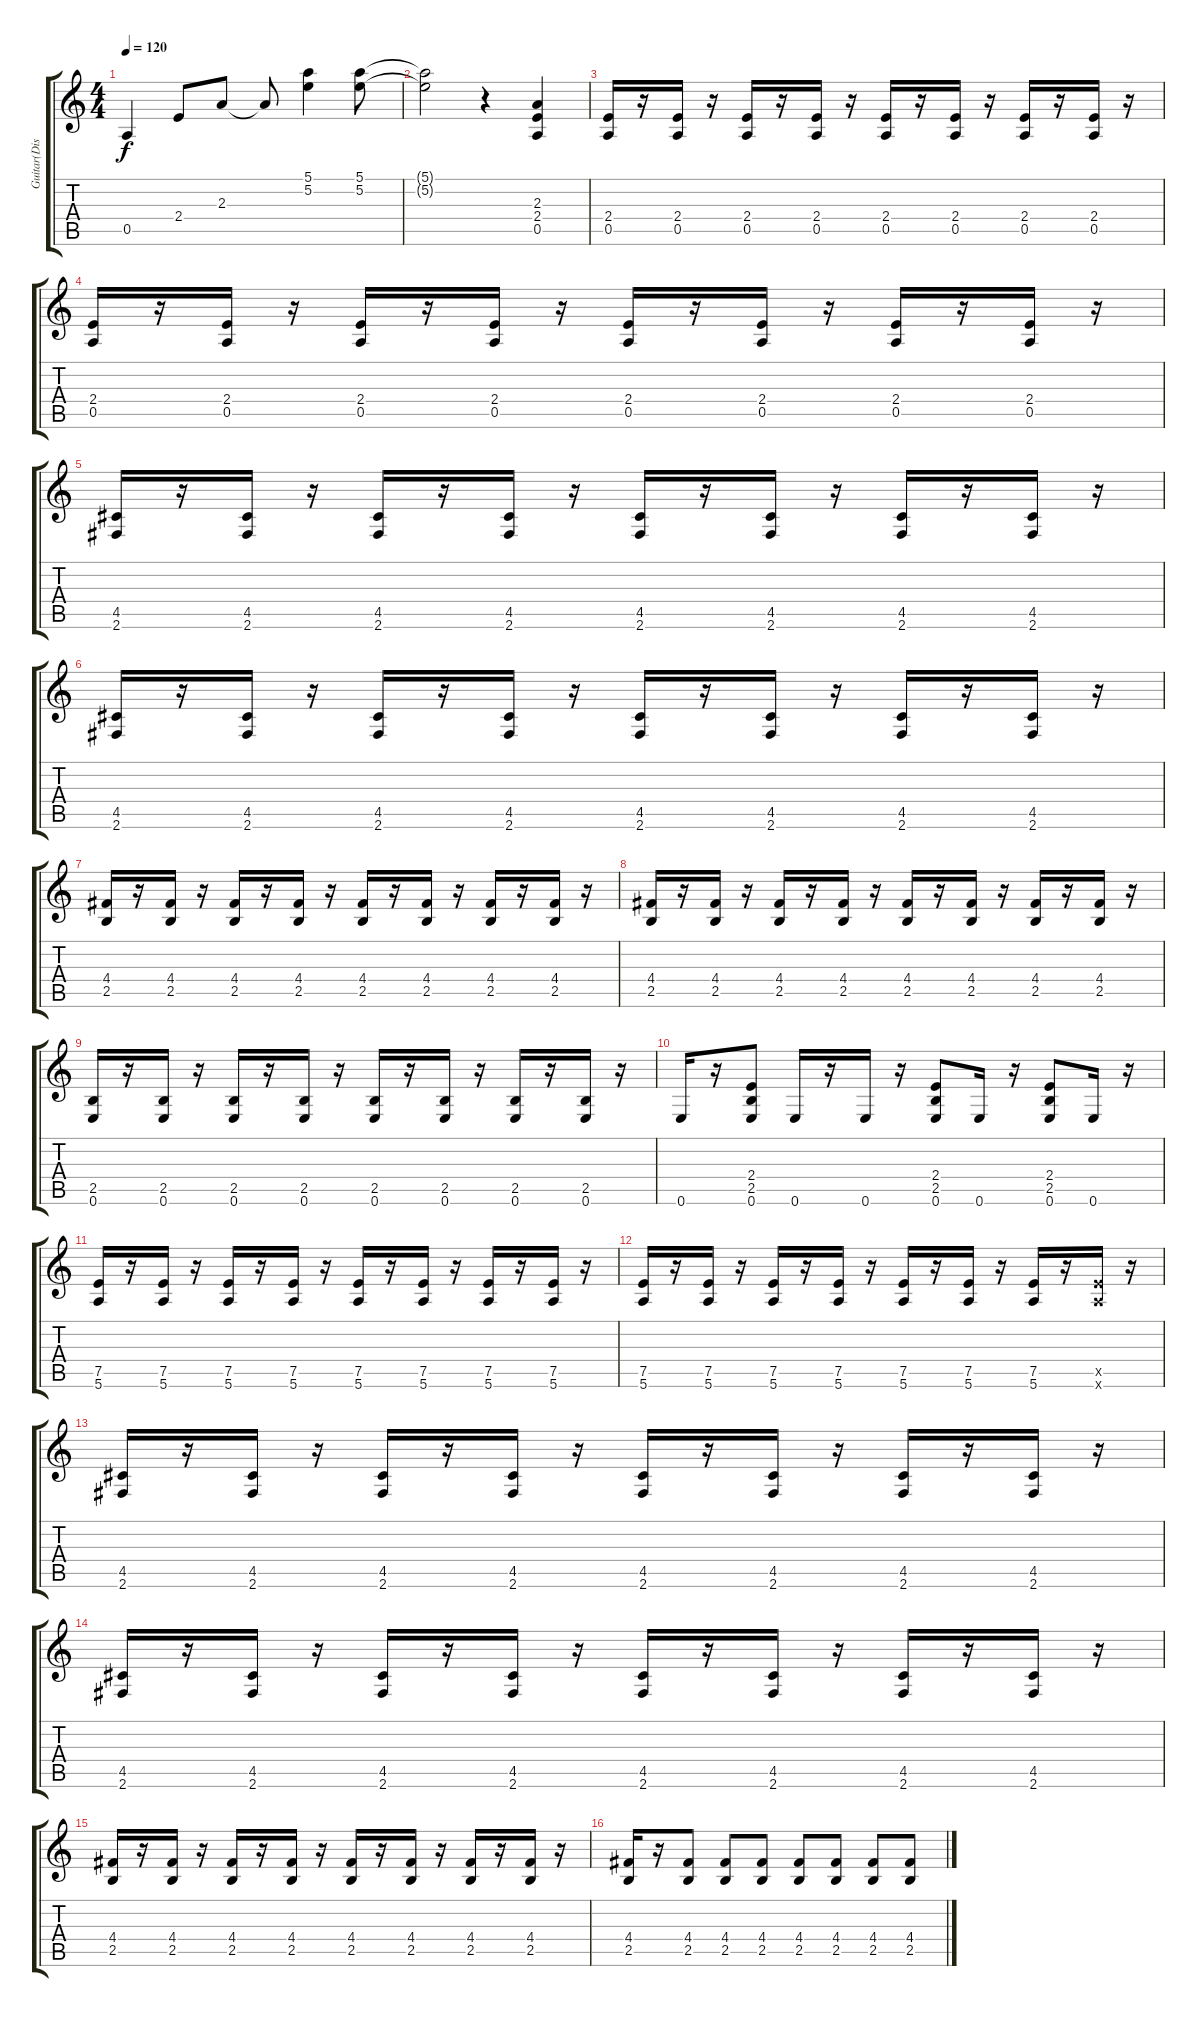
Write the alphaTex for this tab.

\track ("Guitar(Dist.)" "Guitar(Dis") {instrument distortionguitar}
\staff {score tabs}
\tuning (E4 B3 G3 D3 A2 E2) {hide}
\ts (4 4)
\tempo 120
\clef g2
\ks c
0.5.4{dy f} 2.4.8 2.3.8 2.3{t}.8 (5.1 5.2).4 (5.1 5.2).8 |
(5.1{t} 5.2{t}).2 r.4 (2.3 2.4 0.5).4 |
(2.4 0.5).16 r.16 (2.4 0.5).16 r.16 (2.4 0.5).16 r.16 (2.4 0.5).16 r.16 (2.4 0.5).16 r.16 (2.4 0.5).16 r.16 (2.4 0.5).16 r.16 (2.4 0.5).16 r.16 |
(2.4 0.5).16 r.16 (2.4 0.5).16 r.16 (2.4 0.5).16 r.16 (2.4 0.5).16 r.16 (2.4 0.5).16 r.16 (2.4 0.5).16 r.16 (2.4 0.5).16 r.16 (2.4 0.5).16 r.16 |
(4.5 2.6).16 r.16 (4.5 2.6).16 r.16 (4.5 2.6).16 r.16 (4.5 2.6).16 r.16 (4.5 2.6).16 r.16 (4.5 2.6).16 r.16 (4.5 2.6).16 r.16 (4.5 2.6).16 r.16 |
(4.5 2.6).16 r.16 (4.5 2.6).16 r.16 (4.5 2.6).16 r.16 (4.5 2.6).16 r.16 (4.5 2.6).16 r.16 (4.5 2.6).16 r.16 (4.5 2.6).16 r.16 (4.5 2.6).16 r.16 |
(4.4 2.5).16 r.16 (4.4 2.5).16 r.16 (4.4 2.5).16 r.16 (4.4 2.5).16 r.16 (4.4 2.5).16 r.16 (4.4 2.5).16 r.16 (4.4 2.5).16 r.16 (4.4 2.5).16 r.16 |
(4.4 2.5).16 r.16 (4.4 2.5).16 r.16 (4.4 2.5).16 r.16 (4.4 2.5).16 r.16 (4.4 2.5).16 r.16 (4.4 2.5).16 r.16 (4.4 2.5).16 r.16 (4.4 2.5).16 r.16 |
(2.5 0.6).16 r.16 (2.5 0.6).16 r.16 (2.5 0.6).16 r.16 (2.5 0.6).16 r.16 (2.5 0.6).16 r.16 (2.5 0.6).16 r.16 (2.5 0.6).16 r.16 (2.5 0.6).16 r.16 |
0.6.16 r.16 (2.4 2.5 0.6).8 0.6.16 r.16 0.6.16 r.16 (2.4 2.5 0.6).8 0.6.16 r.16 (2.4 2.5 0.6).8 0.6.16 r.16 |
(7.5 5.6).16 r.16 (7.5 5.6).16 r.16 (7.5 5.6).16 r.16 (7.5 5.6).16 r.16 (7.5 5.6).16 r.16 (7.5 5.6).16 r.16 (7.5 5.6).16 r.16 (7.5 5.6).16 r.16 |
(7.5 5.6).16 r.16 (7.5 5.6).16 r.16 (7.5 5.6).16 r.16 (7.5 5.6).16 r.16 (7.5 5.6).16 r.16 (7.5 5.6).16 r.16 (7.5 5.6).16 r.16 (7.5{x} 5.6{x}).16 r.16 |
(4.5 2.6).16 r.16 (4.5 2.6).16 r.16 (4.5 2.6).16 r.16 (4.5 2.6).16 r.16 (4.5 2.6).16 r.16 (4.5 2.6).16 r.16 (4.5 2.6).16 r.16 (4.5 2.6).16 r.16 |
(4.5 2.6).16 r.16 (4.5 2.6).16 r.16 (4.5 2.6).16 r.16 (4.5 2.6).16 r.16 (4.5 2.6).16 r.16 (4.5 2.6).16 r.16 (4.5 2.6).16 r.16 (4.5 2.6).16 r.16 |
(4.4 2.5).16 r.16 (4.4 2.5).16 r.16 (4.4 2.5).16 r.16 (4.4 2.5).16 r.16 (4.4 2.5).16 r.16 (4.4 2.5).16 r.16 (4.4 2.5).16 r.16 (4.4 2.5).16 r.16 |
(4.4 2.5).16 r.16 (4.4 2.5).8 (4.4 2.5).8 (4.4 2.5).8 (4.4 2.5).8 (4.4 2.5).8 (4.4 2.5).8 (4.4 2.5).8
